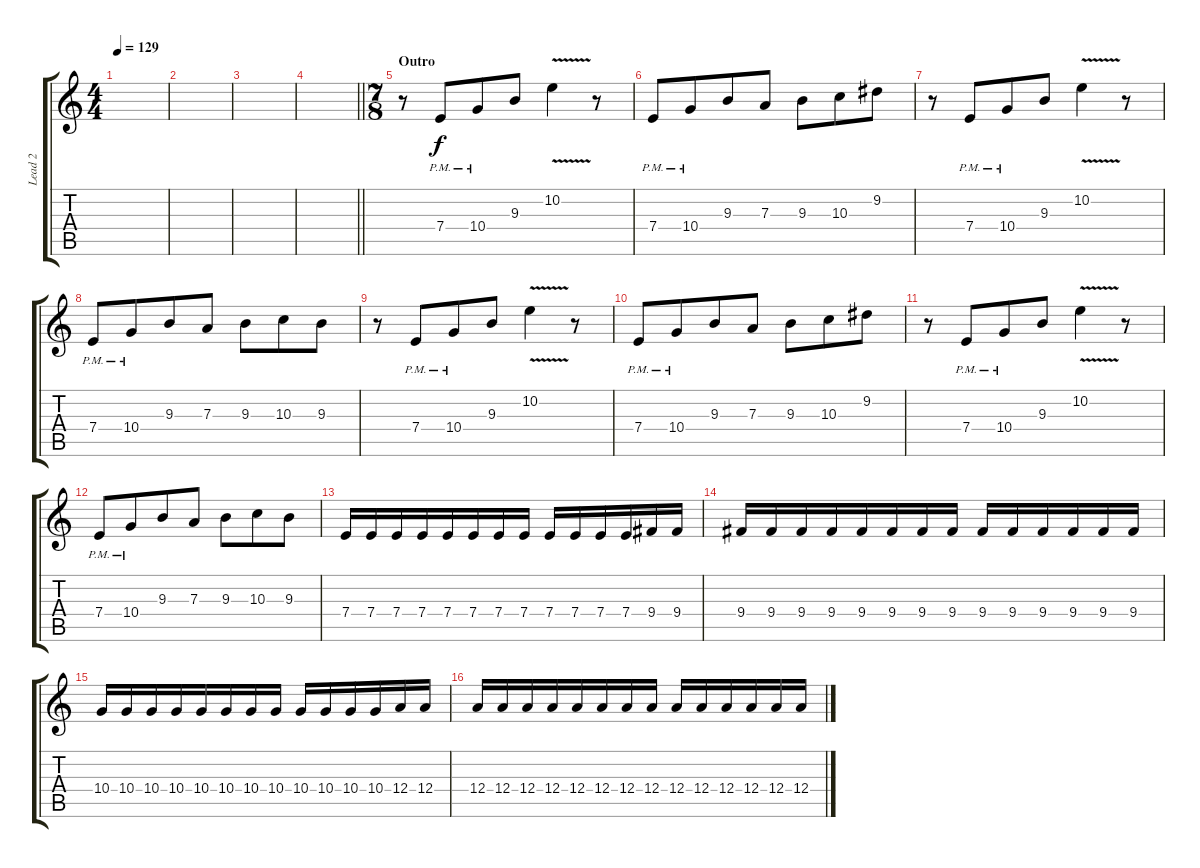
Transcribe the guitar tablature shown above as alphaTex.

\track ("Lead 2" "Lead 2") {instrument distortionguitar}
\staff {score tabs}
\tuning (B3 Gb3 D3 A2 E2 B1) {hide}
\ts (4 4)
\tempo 129
\clef g2
\ks c
|
|
|
\barLineRight lightlight
|
\ts (7 8)
\section ("" "Outro")
r.8 7.4{pm}.8 10.4{pm}.8 9.3.8 10.2{v}.4 r.8 |
7.4{pm}.8 10.4{pm}.8 9.3.8 7.3.8 9.3.8 10.3.8 9.2.8 |
r.8 7.4{pm}.8 10.4{pm}.8 9.3.8 10.2{v}.4 r.8 |
7.4{pm}.8 10.4{pm}.8 9.3.8 7.3.8 9.3.8 10.3.8 9.3.8 |
r.8 7.4{pm}.8 10.4{pm}.8 9.3.8 10.2{v}.4 r.8 |
7.4{pm}.8 10.4{pm}.8 9.3.8 7.3.8 9.3.8 10.3.8 9.2.8 |
r.8 7.4{pm}.8 10.4{pm}.8 9.3.8 10.2{v}.4 r.8 |
7.4{pm}.8 10.4{pm}.8 9.3.8 7.3.8 9.3.8 10.3.8 9.3.8 |
7.4.16 7.4.16 7.4.16 7.4.16 7.4.16 7.4.16 7.4.16 7.4.16 7.4.16 7.4.16 7.4.16 7.4.16 9.4.16 9.4.16 |
9.4.16 9.4.16 9.4.16 9.4.16 9.4.16 9.4.16 9.4.16 9.4.16 9.4.16 9.4.16 9.4.16 9.4.16 9.4.16 9.4.16 |
10.4.16 10.4.16 10.4.16 10.4.16 10.4.16 10.4.16 10.4.16 10.4.16 10.4.16 10.4.16 10.4.16 10.4.16 12.4.16 12.4.16 |
12.4.16 12.4.16 12.4.16 12.4.16 12.4.16 12.4.16 12.4.16 12.4.16 12.4.16 12.4.16 12.4.16 12.4.16 12.4.16 12.4.16
